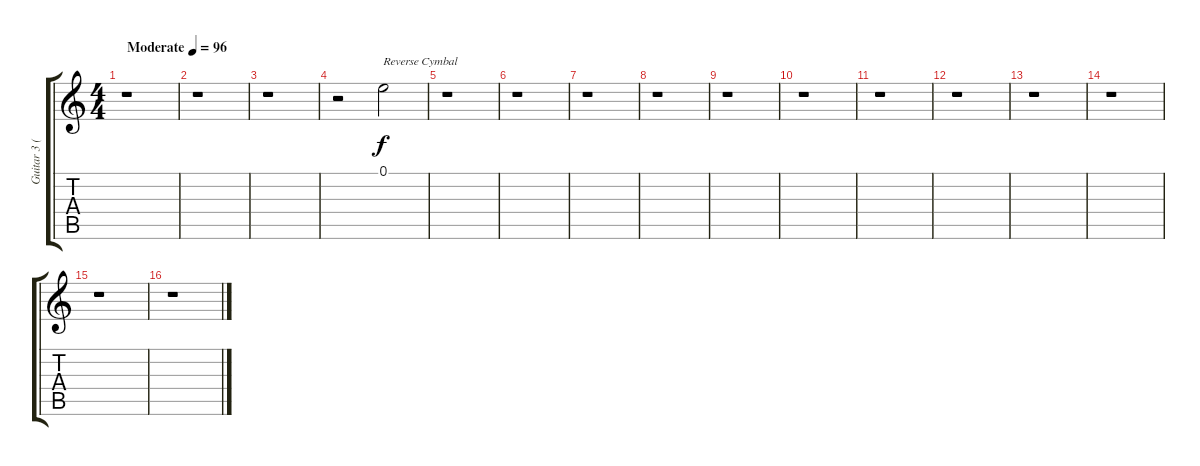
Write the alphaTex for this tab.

\track ("Guitar 3 (Harmony)" "Guitar 3 (") {instrument distortionguitar}
\staff {score tabs}
\tuning (E4 B3 G3 D3 A2 D2) {hide}
\ts (4 4)
\tempo (96 "Moderate")
\clef g2
\ks c
r.1{dy f instrument distortionguitar} |
r.1 |
r.1 |
r.2 0.1.2{txt "Reverse Cymbal" instrument reversecymbal} |
r.1 |
r.1 |
r.1 |
r.1 |
r.1 |
r.1 |
r.1 |
r.1 |
r.1 |
r.1 |
r.1 |
r.1
